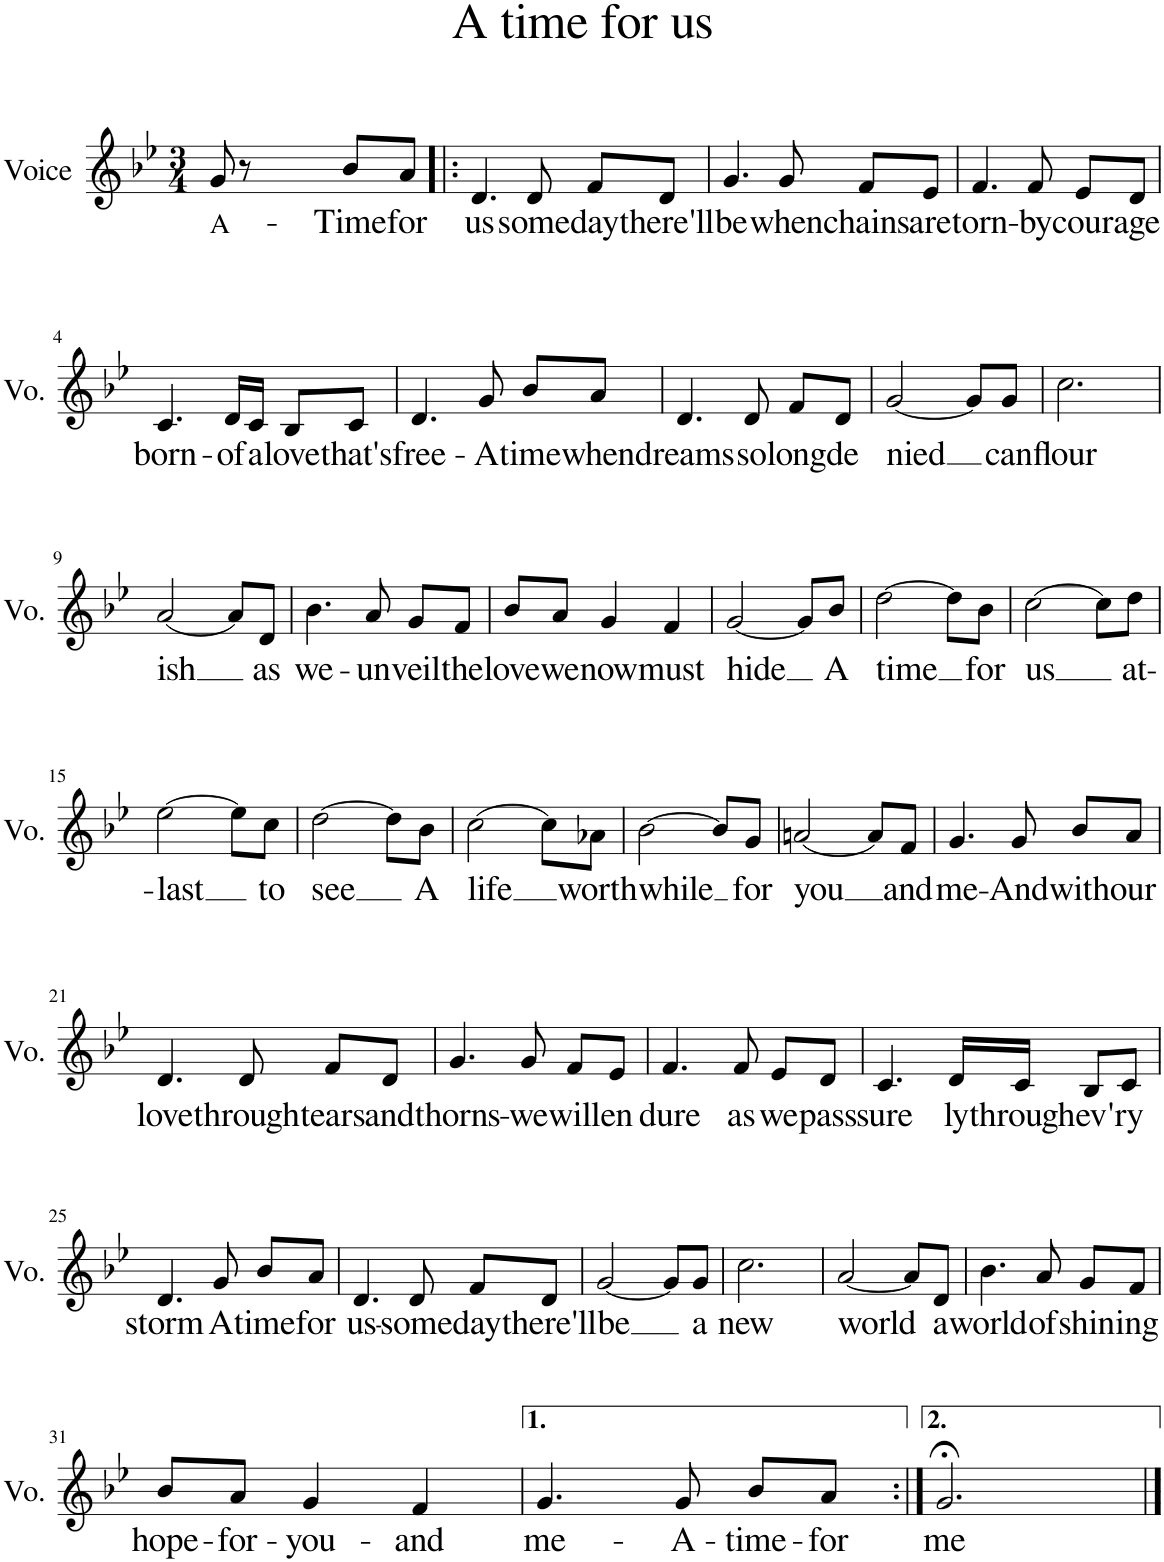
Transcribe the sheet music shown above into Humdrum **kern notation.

**kern	**text
*part1	*part1
*staff1	*staff1
*I"Voice	*
*I'Vo.	*
*clefG2	*
*k[b-e-]	*
*M3/4	*
=	=
!	!LO:LY:b
8g/	A-
8r	.
!	!LO:LY:b
8b-/L	-Time-
!	!LO:LY:b
8a/J	-for
=1!|:	=1!|:
!	!LO:LY:b
4.d/	us
!	!LO:LY:b
8d/	some-
!	!LO:LY:b
8f/L	-day-
!	!LO:LY:b
8d/J	-there'll
=2	=2
!	!LO:LY:b
4.g/	be-
!	!LO:LY:b
8g/	-when-
!	!LO:LY:b
8f/L	-chains-
!	!LO:LY:b
8e-/J	-are
=3	=3
!	!LO:LY:b
4.f/	torn-
!	!LO:LY:b
8f/	-by-
!	!LO:LY:b
8e-/L	cour-
!	!LO:LY:b
8d/J	-age
!!LO:LB:g=z
=4	=4
!	!LO:LY:b
4.c/	born-
!	!LO:LY:b
16d/LL	-of-
!	!LO:LY:b
16c/JJ	a-
!	!LO:LY:b
8B-/L	-love-
!	!LO:LY:b
8c/J	-that's
=5	=5
!	!LO:LY:b
4.d/	free-
!	!LO:LY:b
8g/	-A
!	!LO:LY:b
8b-/L	time-
!	!LO:LY:b
8a/J	-when
=6	=6
!	!LO:LY:b
4.d/	dreams-
!	!LO:LY:b
8d/	-so
!	!LO:LY:b
8f/L	long-
!	!LO:LY:b
8d/J	-de
=7	=7
!	!LO:LY:b
[2g/	-nied
8g/L]	.
!	!LO:LY:b
8g/J	can
=8	=8
!	!LO:LY:b
2.cc\	flour
!!LO:LB:g=z
=9	=9
!	!LO:LY:b
[2a/	ish
8a/L]	.
!	!LO:LY:b
8d/J	as
=10	=10
!	!LO:LY:b
4.b-\	we-
!	!LO:LY:b
8a/	-un-
!	!LO:LY:b
8g/L	-veil-
!	!LO:LY:b
8f/J	-the
=11	=11
!	!LO:LY:b
8b-/L	love-
!	!LO:LY:b
8a/J	-we-
!	!LO:LY:b
4g/	-now-
!	!LO:LY:b
4f/	-must
=12	=12
!	!LO:LY:b
[2g/	hide
8g/L]	.
!	!LO:LY:b
8b-/J	A
=13	=13
!	!LO:LY:b
[2dd\	-time
8dd\L]	.
!	!LO:LY:b
8b-\J	for
=14	=14
!	!LO:LY:b
[2cc\	-us
8cc\L]	.
!	!LO:LY:b
8dd\J	at-
!!LO:LB:g=z
=15	=15
!	!LO:LY:b
[2ee-\	last
8ee-\L]	.
!	!LO:LY:b
8cc\J	to
=16	=16
!	!LO:LY:b
[2dd\	-see
8dd\L]	.
!	!LO:LY:b
8b-\J	A
=17	=17
!	!LO:LY:b
[2cc\	-life
8cc\L]	.
!	!LO:LY:b
8a-X\J	worth
=18	=18
!	!LO:LY:b
[2b-\	while
8b-/L]	.
!	!LO:LY:b
8g/J	for
=19	=19
!	!LO:LY:b
[2an/	-you
8a/L]	.
!	!LO:LY:b
8f/J	and
=20	=20
!	!LO:LY:b
4.g/	me-
!	!LO:LY:b
8g/	-And-
!	!LO:LY:b
8b-/L	-with-
!	!LO:LY:b
8a/J	-our
!!LO:LB:g=z
=21	=21
!	!LO:LY:b
4.d/	love-
!	!LO:LY:b
8d/	-through-
!	!LO:LY:b
8f/L	-tears-
!	!LO:LY:b
8d/J	-and
=22	=22
!	!LO:LY:b
4.g/	thorns-
!	!LO:LY:b
8g/	-we-
!	!LO:LY:b
8f/L	-will-
!	!LO:LY:b
8e-/J	-en
=23	=23
!	!LO:LY:b
4.f/	dure
!	!LO:LY:b
8f/	as-
!	!LO:LY:b
8e-/L	-we-
!	!LO:LY:b
8d/J	-pass
=24	=24
!	!LO:LY:b
4.c/	sure
!	!LO:LY:b
16d/LL	ly-
!	!LO:LY:b
16c/JJ	-through-
!	!LO:LY:b
8B-/L	-ev-
!	!LO:LY:b
8c/J	-'ry
!!LO:LB:g=z
=25	=25
!	!LO:LY:b
4.d/	storm-
!	!LO:LY:b
8g/	-A-
!	!LO:LY:b
8b-/L	-time-
!	!LO:LY:b
8a/J	-for
=26	=26
!	!LO:LY:b
4.d/	us-
!	!LO:LY:b
8d/	-some-
!	!LO:LY:b
8f/L	-day-
!	!LO:LY:b
8d/J	-there'll
=27	=27
!	!LO:LY:b
[2g/	be
8g/L]	.
!	!LO:LY:b
8g/J	a
=28	=28
!	!LO:LY:b
2.cc\	new
=29	=29
!	!LO:LY:b
[2a/	-world
8a/L]	.
!	!LO:LY:b
8d/J	a-
=30	=30
!	!LO:LY:b
4.b-\	world-
!	!LO:LY:b
8a/	-of-
!	!LO:LY:b
8g/L	-shin-
!	!LO:LY:b
8f/J	-ing
!!LO:LB:g=z
=31	=31
!	!LO:LY:b
8b-/L	hope-
!	!LO:LY:b
8a/J	-for-
!	!LO:LY:b
4g/	-you-
!	!LO:LY:b
4f/	-and
=32	=32
!	!LO:LY:b
4.g/	me-
!	!LO:LY:b
8g/	-A-
!	!LO:LY:b
8b-/L	-time-
!	!LO:LY:b
8a/J	-for
=33:|!	=33:|!
!	!LO:LY:b
2.g;</	me
==	==
*-	*-
